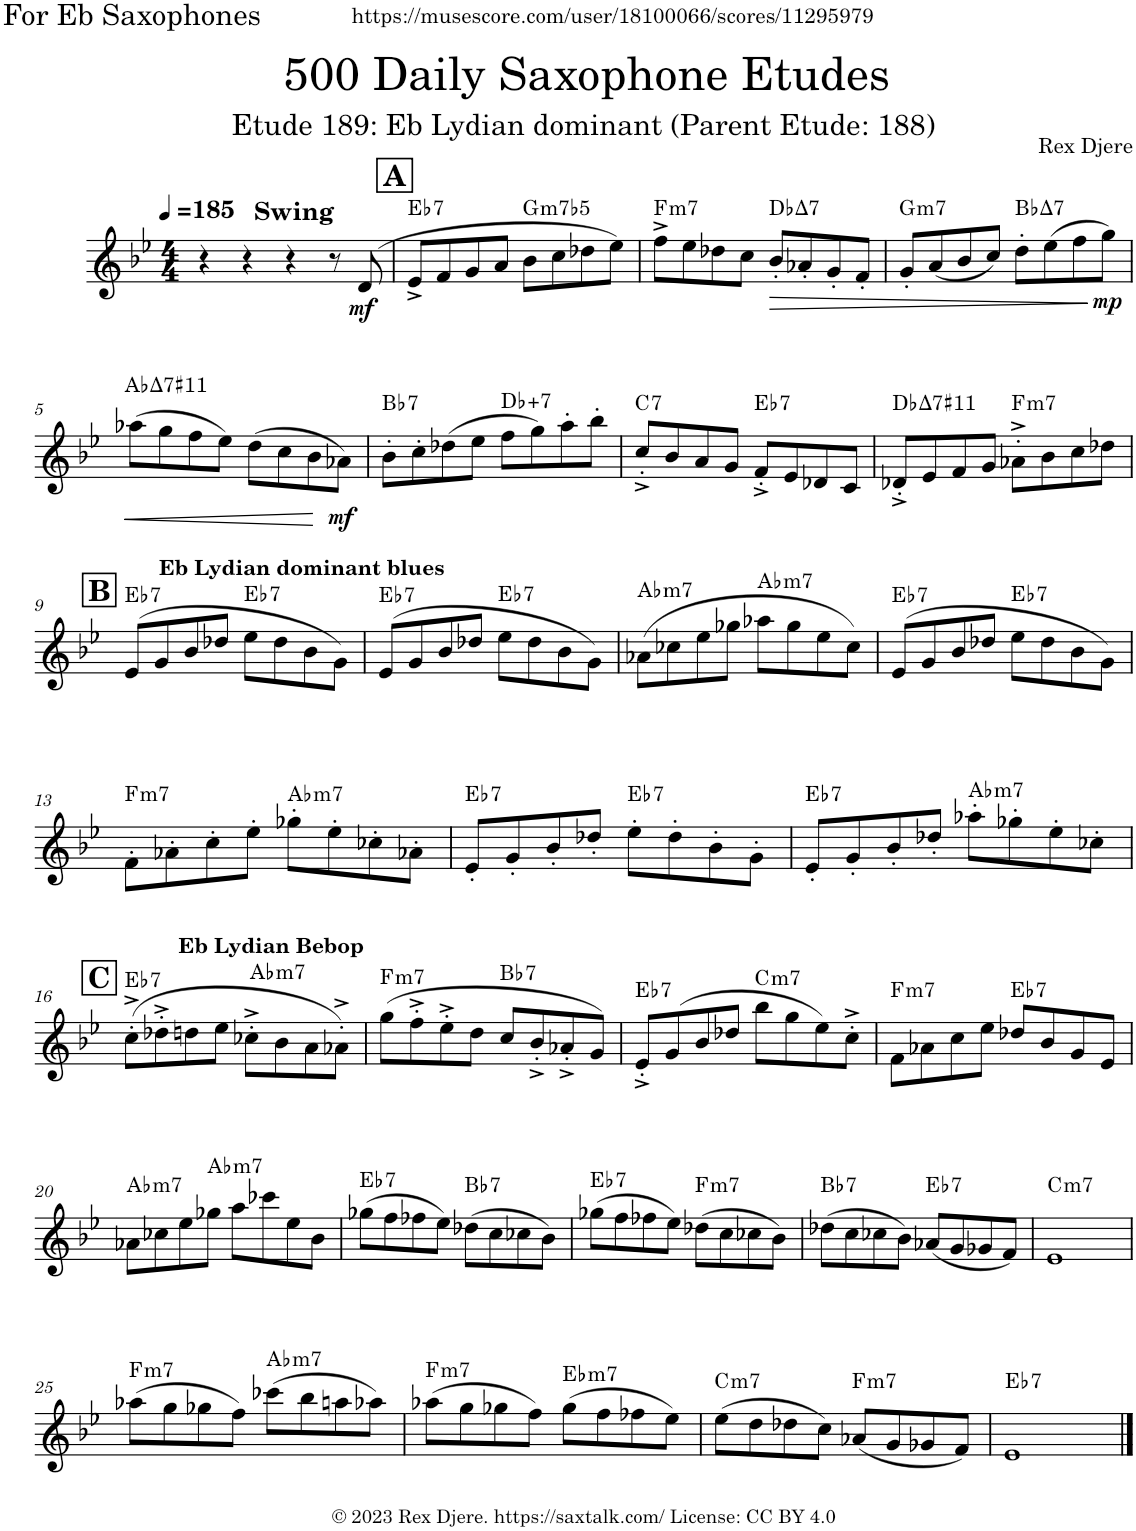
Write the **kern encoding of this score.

**kern	**dynam	**harte
*part1	*part1	*part1
*staff1	*staff1	*
*I"Alto Saxophone	*	*
*I'A. Sax.	*	*
*clefG2	*	*
*Trd5c9	*	*
*k[b-e-]	*	*
*M4/4	*	*
*MM185	*	*
=1	=1	=1
!LO:TX:a:B:t=Swing	!	!
4r	.	.
4r	.	.
4r	.	.
8r	.	.
!	!LO:DY:b	!
(8d/	mf	.
!!LO:REH:place=s1:a:B:cj:fs=14:t=A
=2	=2	=2
!	!	!LO:H:kt=7
8e-^/L	.	Eb:7
8f/	.	.
8g/	.	.
8a/J	.	.
!	!	!LO:H:kt=m7b5
8b-\L	.	G:hdim7
8cc\	.	.
8dd-X\	.	.
8ee-\J)	.	.
=3	=3	=3
!	!	!LO:H:kt=m7
8ff^\L	.	F:min7
8ee-\	.	.
8dd-X\	.	.
8cc\J	.	.
!	!LO:HP:b	!LO:H:kt=7
8b-'/L	>	Db:maj7
8a-X'/	.	.
8g'/	.	.
8f'/J	.	.
=4	=4	=4
!	!	!LO:H:kt=m7
8g'/L	.	G:min7
(8a/	.	.
8b-/	.	.
8cc/J)	.	.
!	!	!LO:H:kt=7
8dd'\L	.	Bb:maj7
(8ee-\	.	.
8ff\	.	.
!	!LO:DY:n=1:b	!
8gg\J)	] mp	.
!!LO:LB:g=z
=5	=5	=5
!	!LO:HP:b	!LO:H:kt=7
(8aa-X\L	<	Ab:maj7(#11)
8gg\	.	.
8ff\	.	.
8ee-\J)	.	.
(8dd\L	.	.
8cc\	.	.
8b-\	.	.
!	!LO:DY:n=1:b	!
8a-X\J)	[ mf	.
=6	=6	=6
!	!	!LO:H:kt=7
8b-'\L	.	Bb:7
8cc'\	.	.
(8dd-X\	.	.
8ee-\J	.	.
!	!	!LO:H:kt=7
8ff\L	.	Db:aug(b7)
8gg\)	.	.
8aa'\	.	.
8bb-'\J	.	.
=7	=7	=7
!	!	!LO:H:kt=7
8cc'^/L	.	C:7
8b-/	.	.
8a/	.	.
8g/J	.	.
!	!	!LO:H:kt=7
8f'^/L	.	Eb:7
8e-/	.	.
8d-X/	.	.
8c/J	.	.
=8	=8	=8
!	!	!LO:H:kt=7
8d-X'^/L	.	Db:maj7(#11)
8e-/	.	.
8f/	.	.
8g/J	.	.
!	!	!LO:H:kt=m7
8a-X'^\L	.	F:min7
8b-\	.	.
8cc\	.	.
8dd-X\J	.	.
!!LO:LB:g=z
!!LO:REH:place=s1:a:B:cj:fs=14:t=B
=9	=9	=9
!LO:TX:a:B:t=Eb Lydian dominant blues	!	!LO:H:kt=7
(8e-/L	.	Eb:7
8g/	.	.
8b-/	.	.
8dd-X/J	.	.
!	!	!LO:H:kt=7
8ee-\L	.	Eb:7
8dd-\	.	.
8b-\	.	.
8g\J)	.	.
=10	=10	=10
!	!	!LO:H:kt=7
(8e-/L	.	Eb:7
8g/	.	.
8b-/	.	.
8dd-X/J	.	.
!	!	!LO:H:kt=7
8ee-\L	.	Eb:7
8dd-\	.	.
8b-\	.	.
8g\J)	.	.
=11	=11	=11
!	!	!LO:H:kt=m7
(8a-X\L	.	Ab:min7
8cc-X\	.	.
8ee-\	.	.
8gg-X\J	.	.
!	!	!LO:H:kt=m7
8aa-X\L	.	Ab:min7
8gg-\	.	.
8ee-\	.	.
8cc-\J)	.	.
=12	=12	=12
!	!	!LO:H:kt=7
(8e-/L	.	Eb:7
8g/	.	.
8b-/	.	.
8dd-X/J	.	.
!	!	!LO:H:kt=7
8ee-\L	.	Eb:7
8dd-\	.	.
8b-\	.	.
8g\J)	.	.
!!LO:LB:g=z
=13	=13	=13
!	!	!LO:H:kt=m7
8f'\L	.	F:min7
8a-X'\	.	.
8cc'\	.	.
8ee-'\J	.	.
!	!	!LO:H:kt=m7
8gg-X'\L	.	Ab:min7
8ee-'\	.	.
8cc-X'\	.	.
8a-X'\J	.	.
=14	=14	=14
!	!	!LO:H:kt=7
8e-'/L	.	Eb:7
8g'/	.	.
8b-'/	.	.
8dd-X'/J	.	.
!	!	!LO:H:kt=7
8ee-'\L	.	Eb:7
8dd-'\	.	.
8b-'\	.	.
8g'\J	.	.
=15	=15	=15
!	!	!LO:H:kt=7
8e-'/L	.	Eb:7
8g'/	.	.
8b-'/	.	.
8dd-X'/J	.	.
!	!	!LO:H:kt=m7
8aa-X'\L	.	Ab:min7
8gg-X'\	.	.
8ee-'\	.	.
8cc-X'\J	.	.
!!LO:LB:g=z
!!LO:REH:place=s1:a:B:cj:fs=14:t=C
=16	=16	=16
!LO:TX:a:B:t=Eb Lydian Bebop	!	!LO:H:kt=7
(8cc'^\L	.	Eb:7
8dd-X'^\	.	.
8ddn\	.	.
8ee-\J	.	.
!	!	!LO:H:kt=m7
8cc-X'^\L	.	Ab:min7
8b-\	.	.
8a\	.	.
8a-X'^\J)	.	.
=17	=17	=17
!	!	!LO:H:kt=m7
(8gg\L	.	F:min7
8ff'^\	.	.
8ee-'^\	.	.
8dd\J	.	.
!	!	!LO:H:kt=7
8cc/L	.	Bb:7
8b-'^/	.	.
8a-X'^/	.	.
8g/J)	.	.
=18	=18	=18
!	!	!LO:H:kt=7
8e-'^/L	.	Eb:7
(8g/	.	.
8b-/	.	.
8dd-X/J	.	.
!	!	!LO:H:kt=m7
8bb-\L	.	C:min7
8gg\	.	.
8ee-\)	.	.
8cc'^\J	.	.
=19	=19	=19
!	!	!LO:H:kt=m7
8f\L	.	F:min7
8a-X\	.	.
8cc\	.	.
8ee-\J	.	.
!	!	!LO:H:kt=7
8dd-X/L	.	Eb:7
8b-/	.	.
8g/	.	.
8e-/J	.	.
!!LO:LB:g=z
=20	=20	=20
!	!	!LO:H:kt=m7
8a-X\L	.	Ab:min7
8cc-X\	.	.
8ee-\	.	.
!	!	!LO:H:kt=m7
8gg-X\J	.	Ab:min7
8aa\L	.	.
8ccc-X\	.	.
8ee-\	.	.
8b-\J	.	.
=21	=21	=21
!	!	!LO:H:kt=7
(8gg-X\L	.	Eb:7
8ff\	.	.
8ff-X\	.	.
8ee-\J)	.	.
!	!	!LO:H:kt=7
(8dd-X\L	.	Bb:7
8cc\	.	.
8cc-X\	.	.
8b-\J)	.	.
=22	=22	=22
!	!	!LO:H:kt=7
(8gg-X\L	.	Eb:7
8ff\	.	.
8ff-X\	.	.
8ee-\J)	.	.
!	!	!LO:H:kt=m7
(8dd-X\L	.	F:min7
8cc\	.	.
8cc-X\	.	.
8b-\J)	.	.
=23	=23	=23
!	!	!LO:H:kt=7
(8dd-X\L	.	Bb:7
8cc\	.	.
8cc-X\	.	.
8b-\J)	.	.
!	!	!LO:H:kt=7
(8a-X/L	.	Eb:7
8g/	.	.
8g-X/	.	.
8f/J)	.	.
=24	=24	=24
!	!	!LO:H:kt=m7
1e-	.	C:min7
!!LO:LB:g=z
=25	=25	=25
!	!	!LO:H:kt=m7
(8aa-X\L	.	F:min7
8gg\	.	.
8gg-X\	.	.
8ff\J)	.	.
!	!	!LO:H:kt=m7
(8ccc-X\L	.	Ab:min7
8bb-\	.	.
8aan\	.	.
8aa-X\J)	.	.
=26	=26	=26
!	!	!LO:H:kt=m7
(8aa-X\L	.	F:min7
8gg\	.	.
8gg-X\	.	.
8ff\J)	.	.
!	!	!LO:H:kt=m7
(8gg-\L	.	Eb:min7
8ff\	.	.
8ff-X\	.	.
8ee-\J)	.	.
=27	=27	=27
!	!	!LO:H:kt=m7
(8ee-\L	.	C:min7
8dd\	.	.
8dd-X\	.	.
8cc\J)	.	.
!	!	!LO:H:kt=m7
(8a-X/L	.	F:min7
8g/	.	.
8g-X/	.	.
8f/J)	.	.
=28	=28	=28
!	!	!LO:H:kt=7
1e-	.	Eb:7
==	==	==
*-	*-	*-
